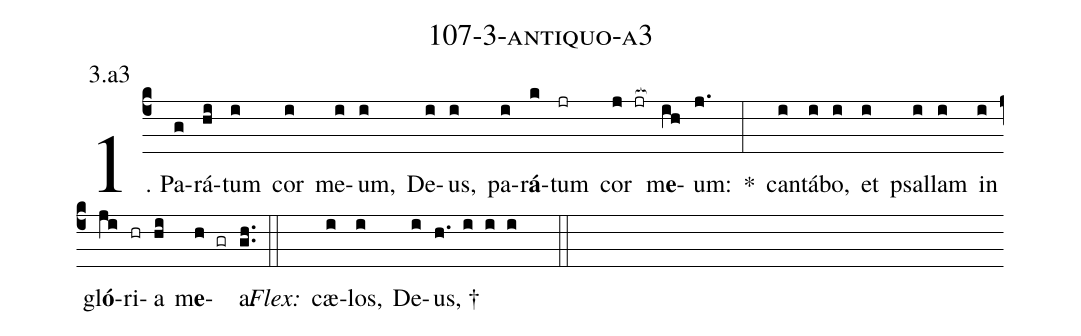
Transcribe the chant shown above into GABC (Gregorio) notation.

name: 107-3-antiquo-a3;
annotation: 3.a3;
%%
(c4)1. Pa(g)rá(hi)tum(i) cor(i) me(i)um,(i) De(i)us,(i) pa(i)r<b>á</b>(k)tum(jr) cor(j jr[ocb:1{]) m<b>e</b>(ih[ocb:0}])um:(j.) *(:) can(i)tá(i)bo,(i) et(i) psal(i)lam(i) in(i) gl<b>ó</b>(ji)ri(hr)a(hi) m<b>e</b>(h gr)a.(gh..) (::)
<i>Flex:</i>()  cæ(i)los,(i) De(i)us, †(h. i i i  ::)
